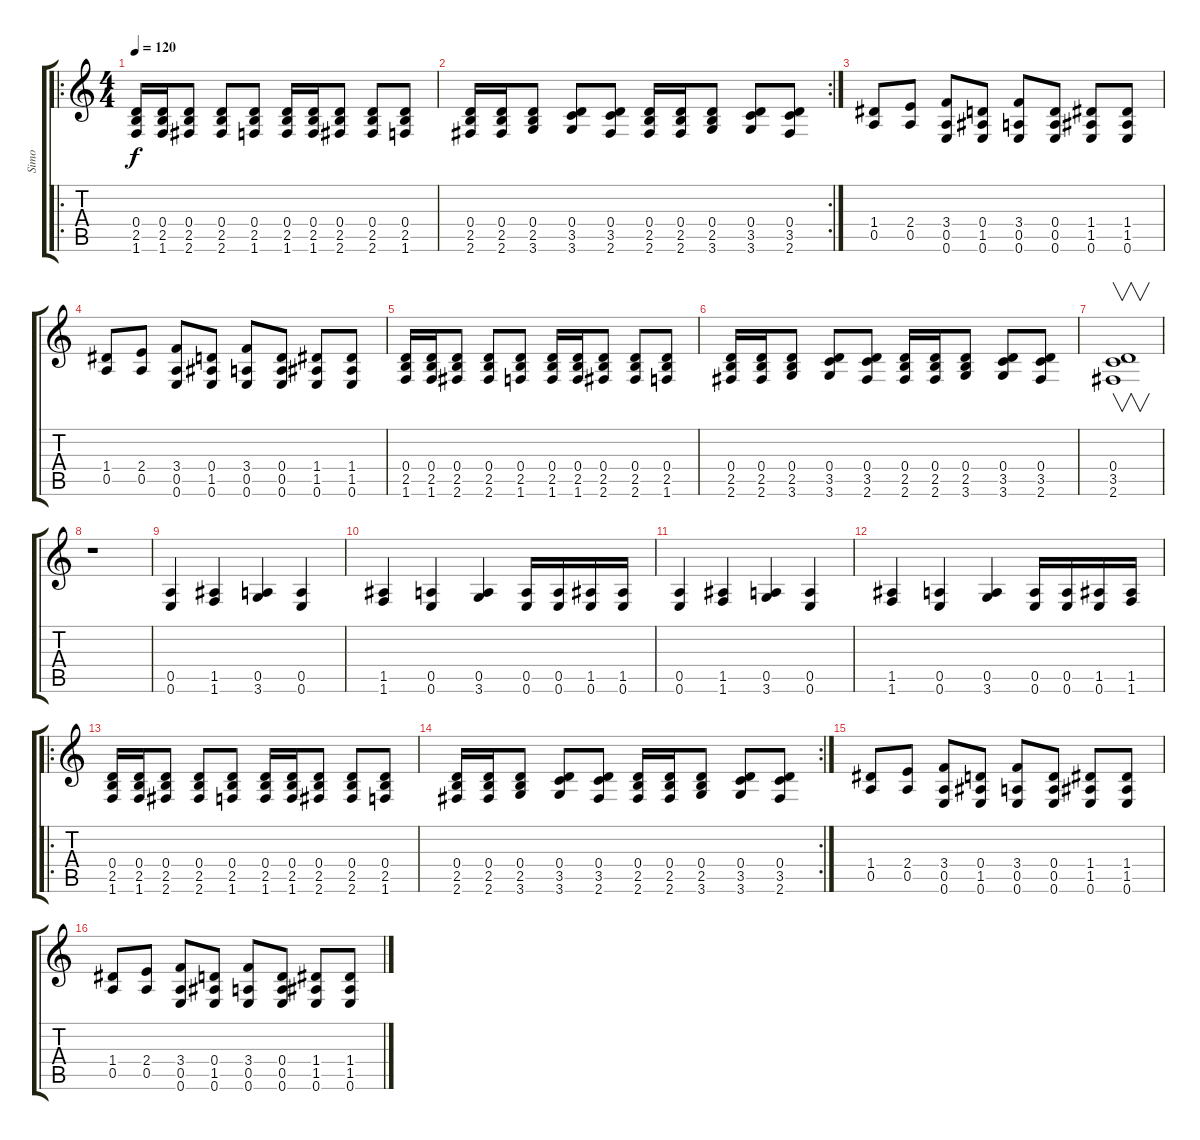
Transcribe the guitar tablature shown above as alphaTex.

\track ("Simo" "Simo") {instrument distortionguitar}
\staff {score tabs}
\tuning (E4 B3 G3 D3 A2 E2) {hide}
\ro
\ts (4 4)
\tempo 120
\clef g2
\ks c
(0.4 2.5 1.6).16{dy f} (0.4 2.5 1.6).16 (0.4 2.5 2.6).8 (0.4 2.5 2.6).8 (0.4 2.5 1.6).8 (0.4 2.5 1.6).16 (0.4 2.5 1.6).16 (0.4 2.5 2.6).8 (0.4 2.5 2.6).8 (0.4 2.5 1.6).8 |
\rc 2
(0.4 2.5 2.6).16 (0.4 2.5 2.6).16 (0.4 2.5 3.6).8 (0.4 3.5 3.6).8 (0.4 3.5 2.6).8 (0.4 2.5 2.6).16 (0.4 2.5 2.6).16 (0.4 2.5 3.6).8 (0.4 3.5 3.6).8 (0.4 3.5 2.6).8 |
(1.4 0.5).8 (2.4 0.5).8 (3.4 0.5 0.6).8 (0.4 1.5 0.6).8 (3.4 0.5 0.6).8 (0.4 0.5 0.6).8 (1.4 1.5 0.6).8 (1.4 1.5 0.6).8 |
(1.4 0.5).8 (2.4 0.5).8 (3.4 0.5 0.6).8 (0.4 1.5 0.6).8 (3.4 0.5 0.6).8 (0.4 0.5 0.6).8 (1.4 1.5 0.6).8 (1.4 1.5 0.6).8 |
(0.4 2.5 1.6).16 (0.4 2.5 1.6).16 (0.4 2.5 2.6).8 (0.4 2.5 2.6).8 (0.4 2.5 1.6).8 (0.4 2.5 1.6).16 (0.4 2.5 1.6).16 (0.4 2.5 2.6).8 (0.4 2.5 2.6).8 (0.4 2.5 1.6).8 |
(0.4 2.5 2.6).16 (0.4 2.5 2.6).16 (0.4 2.5 3.6).8 (0.4 3.5 3.6).8 (0.4 3.5 2.6).8 (0.4 2.5 2.6).16 (0.4 2.5 2.6).16 (0.4 2.5 3.6).8 (0.4 3.5 3.6).8 (0.4 3.5 2.6).8 |
(0.4 3.5 2.6).1{v} |
r.1 |
(0.5 0.6).4 (1.5 1.6).4 (0.5 3.6).4 (0.5 0.6).4 |
(1.5 1.6).4 (0.5 0.6).4 (0.5 3.6).4 (0.5 0.6).16 (0.5 0.6).16 (1.5 0.6).16 (1.5 0.6).16 |
(0.5 0.6).4 (1.5 1.6).4 (0.5 3.6).4 (0.5 0.6).4 |
(1.5 1.6).4 (0.5 0.6).4 (0.5 3.6).4 (0.5 0.6).16 (0.5 0.6).16 (1.5 0.6).16 (1.5 1.6).16 |
\ro
(0.4 2.5 1.6).16 (0.4 2.5 1.6).16 (0.4 2.5 2.6).8 (0.4 2.5 2.6).8 (0.4 2.5 1.6).8 (0.4 2.5 1.6).16 (0.4 2.5 1.6).16 (0.4 2.5 2.6).8 (0.4 2.5 2.6).8 (0.4 2.5 1.6).8 |
\rc 2
(0.4 2.5 2.6).16 (0.4 2.5 2.6).16 (0.4 2.5 3.6).8 (0.4 3.5 3.6).8 (0.4 3.5 2.6).8 (0.4 2.5 2.6).16 (0.4 2.5 2.6).16 (0.4 2.5 3.6).8 (0.4 3.5 3.6).8 (0.4 3.5 2.6).8 |
(1.4 0.5).8 (2.4 0.5).8 (3.4 0.5 0.6).8 (0.4 1.5 0.6).8 (3.4 0.5 0.6).8 (0.4 0.5 0.6).8 (1.4 1.5 0.6).8 (1.4 1.5 0.6).8 |
(1.4 0.5).8 (2.4 0.5).8 (3.4 0.5 0.6).8 (0.4 1.5 0.6).8 (3.4 0.5 0.6).8 (0.4 0.5 0.6).8 (1.4 1.5 0.6).8 (1.4 1.5 0.6).8
